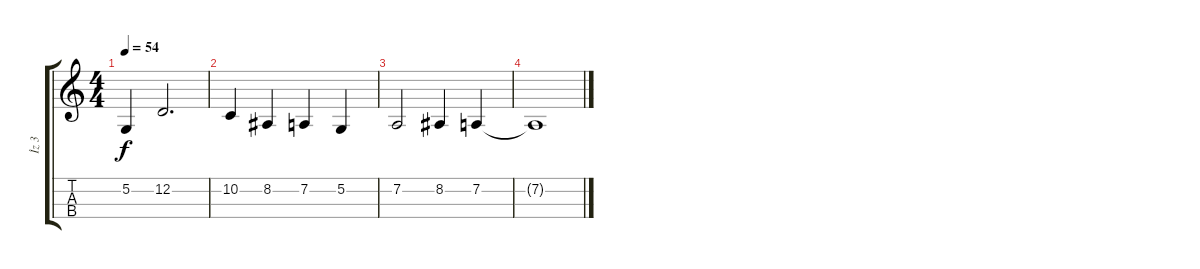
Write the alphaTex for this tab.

\track ("İz 3" "İz 3") {instrument cello}
\staff {score tabs}
\tuning (A3 D3 G2 C2) {hide}
\ts (4 4)
\tempo 54
\clef g2
\ks c
5.2.4{dy f} 12.2.2{d} |
10.2.4 8.2.4 7.2.4 5.2.4 |
7.2.2 8.2.4 7.2.4 |
7.2{t}.1
